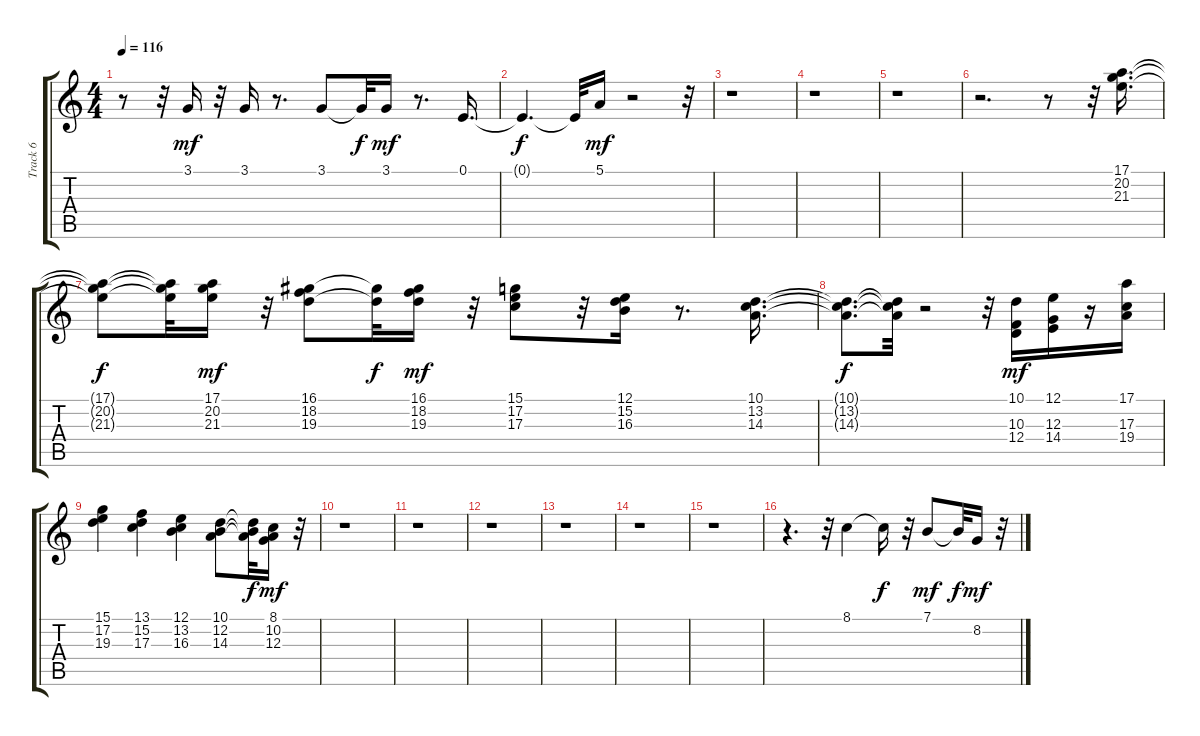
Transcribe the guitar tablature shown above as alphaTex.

\track ("Track 6" "Track 6") {instrument trumpet}
\staff {score tabs}
\tuning (E4 B3 G3 D3 A2 E2) {hide}
\ts (4 4)
\tempo 116
\clef g2
\ks c
r.8{dy f} r.32 3.1.16{dy mf} r.32 3.1.16 r.8{d} 3.1.8 3.1{t}.32{dy f} 3.1.16{dy mf} r.8{d} 0.1.16{d} |
0.1{t}.4{d dy f} 0.1{t}.32 5.1.16{dy mf} r.2 r.32 |
r.1 |
r.1 |
r.1 |
r.2{d} r.8 r.32 (17.1 20.2 21.3).16{d} |
(17.1{t} 20.2{t} 21.3{t}).8{dy f} (17.1{t} 20.2{t} 21.3{t}).32 (17.1 20.2 21.3).16{dy mf} r.32 (16.1 18.2 19.3).8 (16.1{t} 19.3{t}).32{dy f} (16.1 18.2 19.3).16{dy mf} r.32 (15.1 17.2 17.3).8 r.32 (12.1 15.2 16.3).16 r.8{d} (10.1 13.2 14.3).16{d} |
(10.1{t} 13.2{t} 14.3{t}).8{d dy f} (10.1{t} 13.2{t} 14.3{t}).32 r.2 r.32 (10.1 10.3 12.4).16{dy mf} (12.1 12.3 14.4).16 r.16 (17.1 17.3 19.4).16 |
(15.1 17.2 19.3).4 (13.1 15.2 17.3).4 (12.1 13.2 16.3).4 (10.1 12.2 14.3).8 (10.1{t} 12.2{t} 14.3{t}).32{dy f} (8.1 10.2 12.3).16{dy mf} r.32 |
r.1 |
r.1 |
r.1 |
r.1 |
r.1 |
r.1 |
r.4{d} r.32 8.1.4 8.1{t}.16{dy f} r.32 7.1.8{dy mf} 7.1{t}.32{dy f} 8.2.16{dy mf} r.32
